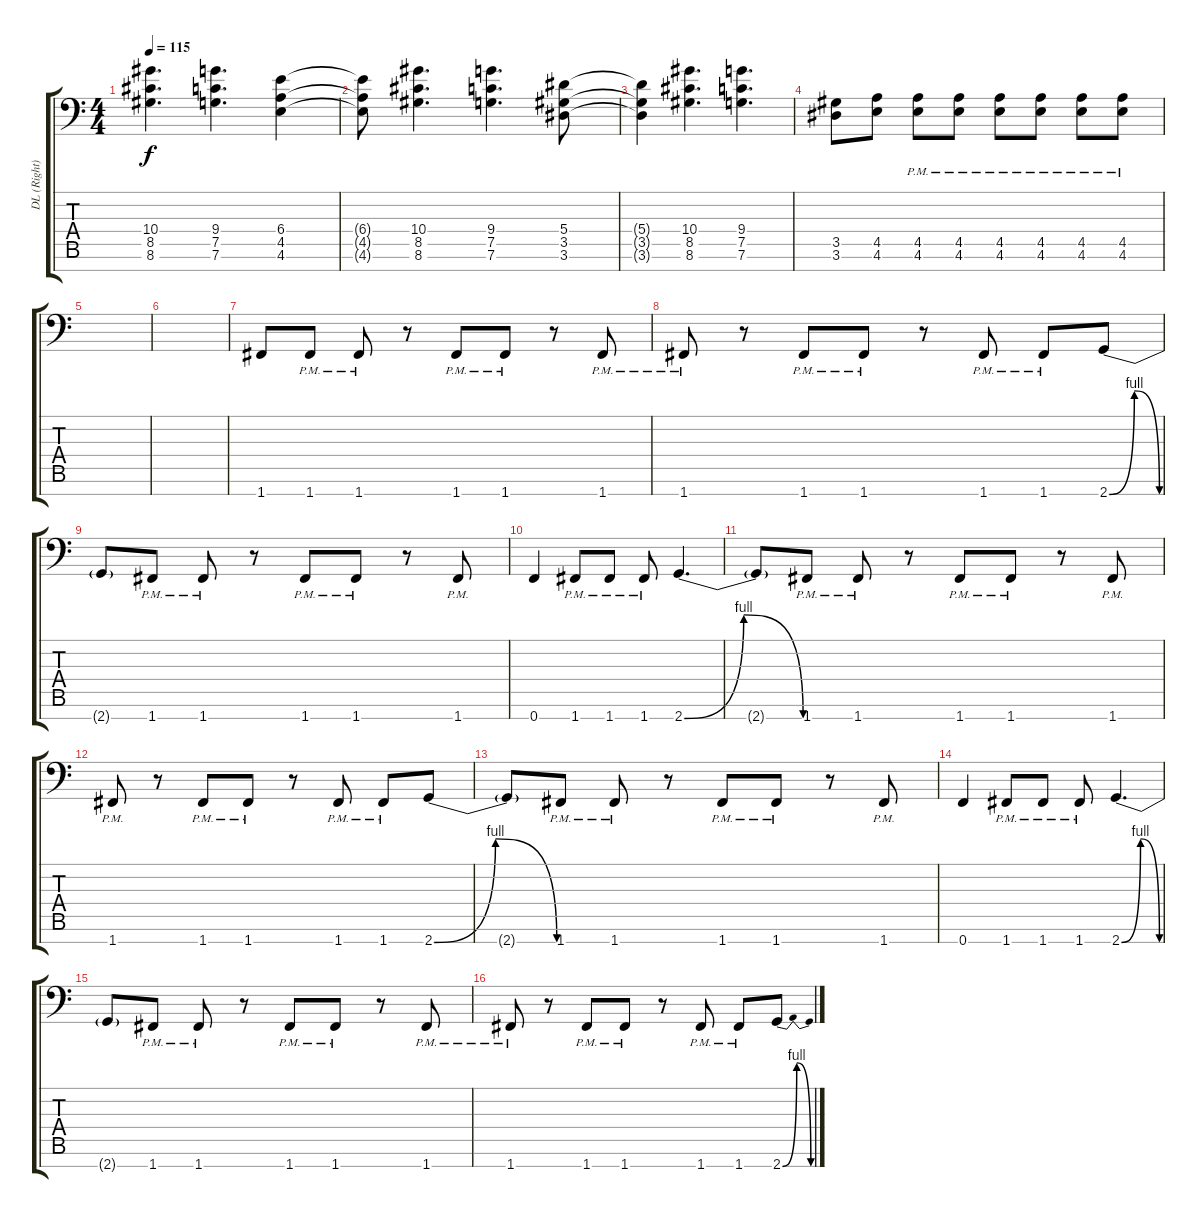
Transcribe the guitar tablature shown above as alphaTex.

\track ("DL (Right)" "DL (Right)") {instrument distortionguitar}
\staff {score tabs}
\tuning (C4 G3 Eb3 Bb2 F2 C2 F1) {hide}
\ts (4 4)
\tempo 115
\clef f4
\ks c
(10.4 8.5 8.6).4{d dy f} (9.4 7.5 7.6).4{d} (6.4 4.5 4.6).4 |
(6.4{t} 4.5{t} 4.6{t}).8 (10.4 8.5 8.6).4{d} (9.4 7.5 7.6).4{d} (5.4 3.5 3.6).8 |
(5.4{t} 3.5{t} 3.6{t}).4 (10.4 8.5 8.6).4{d} (9.4 7.5 7.6).4{d} |
(3.5 3.6).8 (4.5 4.6).8 (4.5{pm} 4.6{pm}).8 (4.5{pm} 4.6{pm}).8 (4.5{pm} 4.6{pm}).8 (4.5{pm} 4.6{pm}).8 (4.5{pm} 4.6{pm}).8 (4.5{pm} 4.6{pm}).8 |
|
|
1.7.8 1.7{pm}.8 1.7{pm}.8 r.8 1.7{pm}.8 1.7{pm}.8 r.8 1.7{pm}.8 |
1.7{pm}.8 r.8 1.7{pm}.8 1.7{pm}.8 r.8 1.7{pm}.8 1.7{pm}.8 2.7{be (bendrelease 0 0 7 4 17 4 60 0)}.8 |
2.7{t}.8 1.7{pm}.8 1.7{pm}.8 r.8 1.7{pm}.8 1.7{pm}.8 r.8 1.7{pm}.8 |
0.7.4 1.7{pm}.8 1.7{pm}.8 1.7{pm}.8 2.7{be (bendrelease 0 0 10 4 20 4 60 0)}.4{d} |
2.7{t}.8 1.7{pm}.8 1.7{pm}.8 r.8 1.7{pm}.8 1.7{pm}.8 r.8 1.7{pm}.8 |
1.7{pm}.8 r.8 1.7{pm}.8 1.7{pm}.8 r.8 1.7{pm}.8 1.7{pm}.8 2.7{be (bendrelease 0 0 7 4 17 4 60 0)}.8 |
2.7{t}.8 1.7{pm}.8 1.7{pm}.8 r.8 1.7{pm}.8 1.7{pm}.8 r.8 1.7{pm}.8 |
0.7.4 1.7{pm}.8 1.7{pm}.8 1.7{pm}.8 2.7{be (bendrelease 0 0 10 4 20 4 60 0)}.4{d} |
2.7{t}.8 1.7{pm}.8 1.7{pm}.8 r.8 1.7{pm}.8 1.7{pm}.8 r.8 1.7{pm}.8 |
1.7{pm}.8 r.8 1.7{pm}.8 1.7{pm}.8 r.8 1.7{pm}.8 1.7{pm}.8 2.7{be (bendrelease 0 0 7 4 17 4 60 0)}.8
